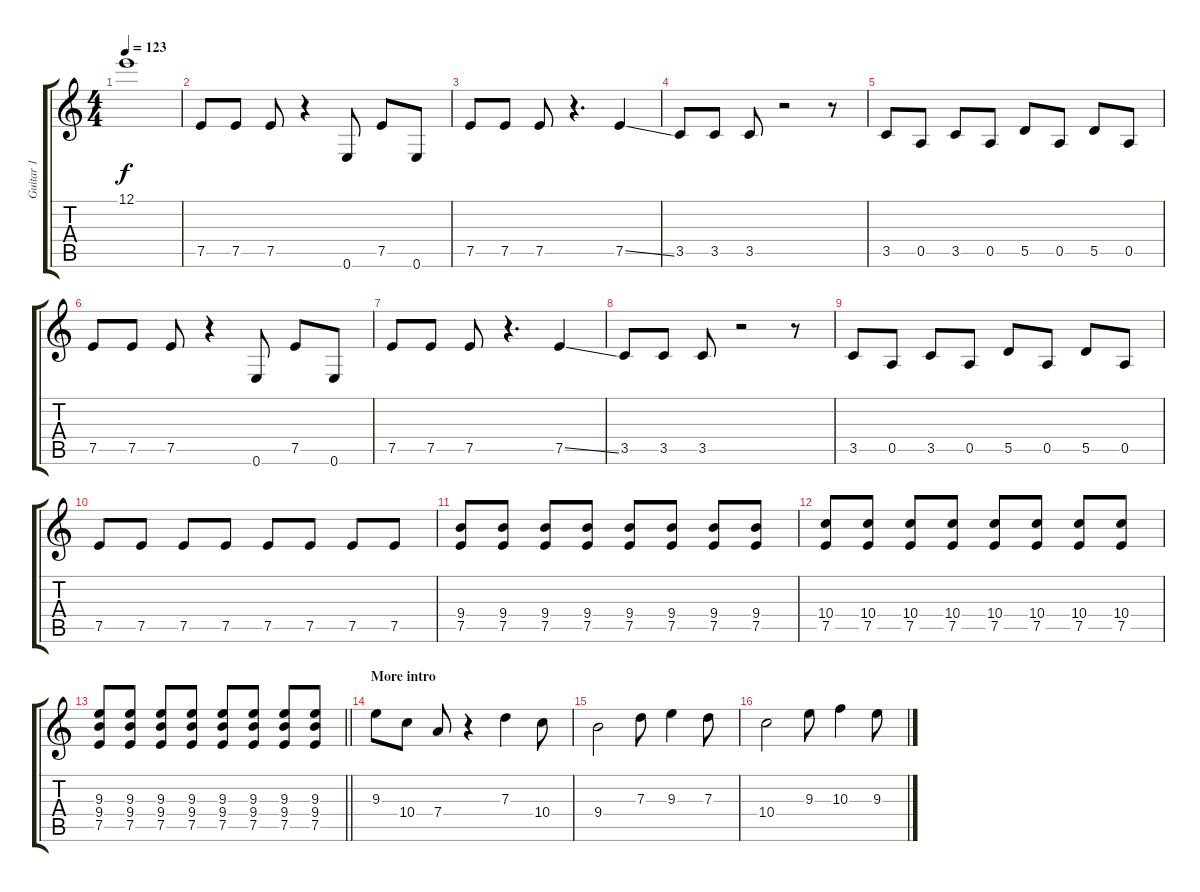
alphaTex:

\track ("Guitar 1" "Guitar 1") {instrument overdrivenguitar}
\staff {score tabs}
\tuning (E4 B3 G3 D3 A2 E2) {hide}
\ts (4 4)
\tempo 123
\clef g2
\ks c
12.1.1{dy f} |
7.5.8 7.5.8 7.5.8 r.4 0.6.8 7.5.8 0.6.8 |
7.5.8 7.5.8 7.5.8 r.4{d} 7.5{ss}.4 |
3.5.8 3.5.8 3.5.8 r.2 r.8 |
3.5.8 0.5.8 3.5.8 0.5.8 5.5.8 0.5.8 5.5.8 0.5.8 |
7.5.8 7.5.8 7.5.8 r.4 0.6.8 7.5.8 0.6.8 |
7.5.8 7.5.8 7.5.8 r.4{d} 7.5{ss}.4 |
3.5.8 3.5.8 3.5.8 r.2 r.8 |
3.5.8 0.5.8 3.5.8 0.5.8 5.5.8 0.5.8 5.5.8 0.5.8 |
7.5.8 7.5.8 7.5.8 7.5.8 7.5.8 7.5.8 7.5.8 7.5.8 |
(9.4 7.5).8 (9.4 7.5).8 (9.4 7.5).8 (9.4 7.5).8 (9.4 7.5).8 (9.4 7.5).8 (9.4 7.5).8 (9.4 7.5).8 |
(10.4 7.5).8 (10.4 7.5).8 (10.4 7.5).8 (10.4 7.5).8 (10.4 7.5).8 (10.4 7.5).8 (10.4 7.5).8 (10.4 7.5).8 |
\barLineRight lightlight
(9.3 9.4 7.5).8 (9.3 9.4 7.5).8 (9.3 9.4 7.5).8 (9.3 9.4 7.5).8 (9.3 9.4 7.5).8 (9.3 9.4 7.5).8 (9.3 9.4 7.5).8 (9.3 9.4 7.5).8 |
\section ("" "More intro")
9.3.8 10.4.8 7.4.8 r.4 7.3.4 10.4.8 |
9.4.2 7.3.8 9.3.4 7.3.8 |
10.4.2 9.3.8 10.3.4 9.3.8
